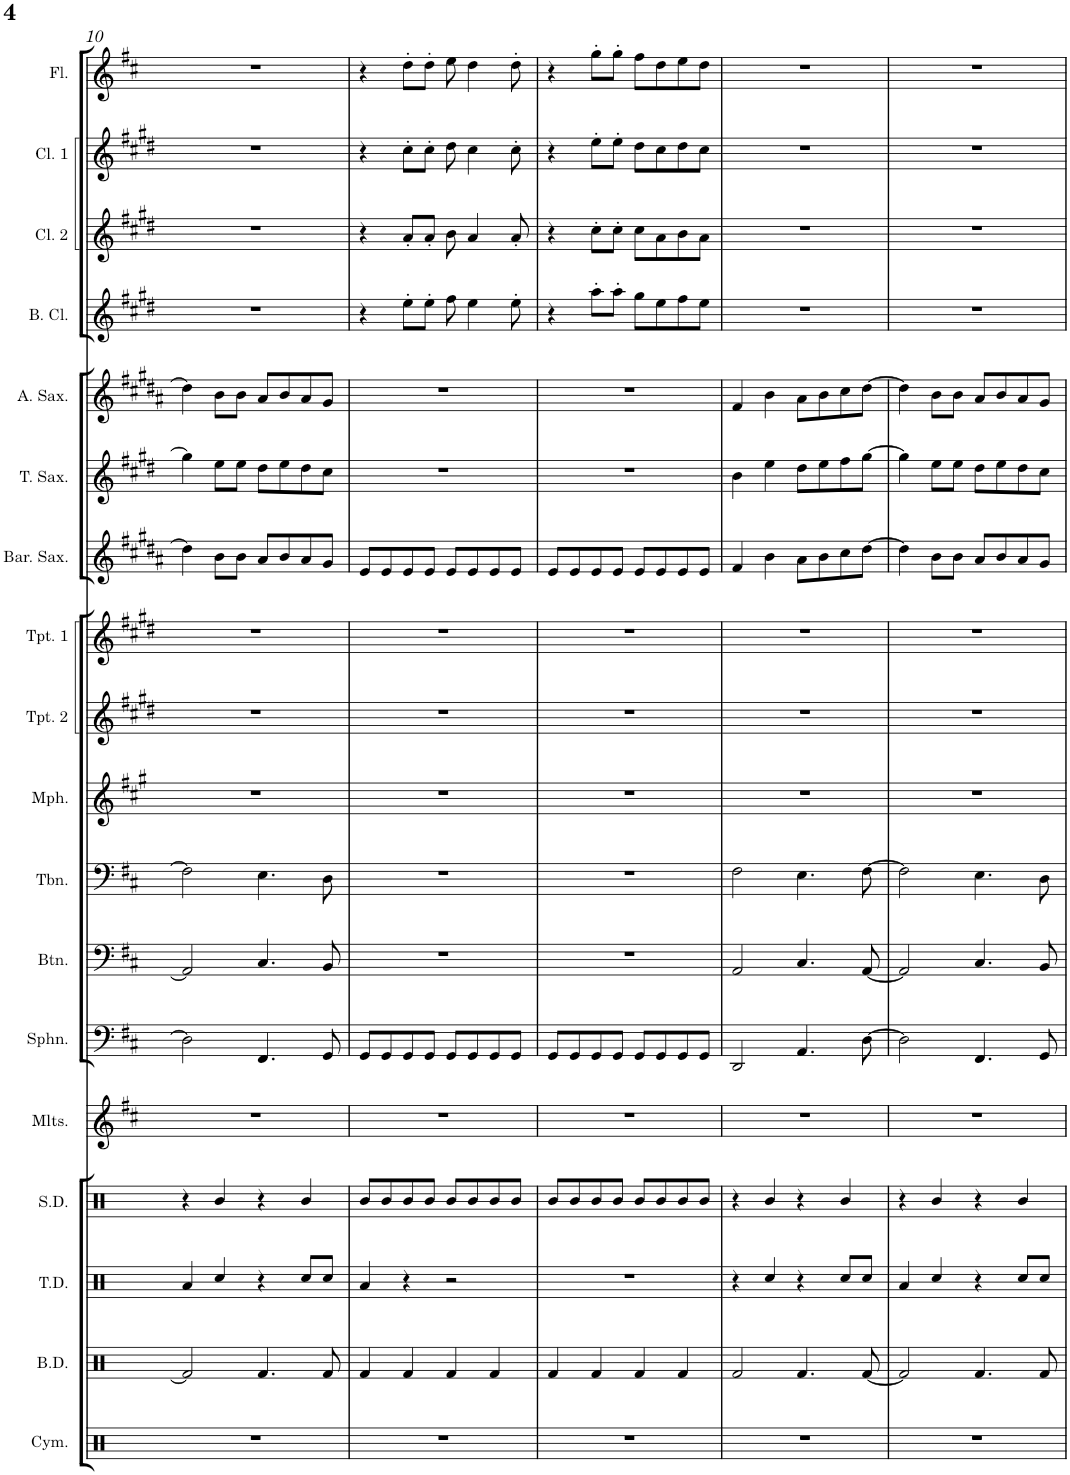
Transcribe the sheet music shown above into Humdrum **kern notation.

**kern	**kern	**kern	**kern	**kern	**kern	**kern	**kern	**kern	**kern	**kern	**kern	**kern	**kern	**kern	**kern	**kern	**kern
*part18	*part17	*part16	*part15	*part14	*part13	*part12	*part11	*part10	*part9	*part8	*part7	*part6	*part5	*part4	*part3	*part2	*part1
*staff18	*staff17	*staff16	*staff15	*staff14	*staff13	*staff12	*staff11	*staff10	*staff9	*staff8	*staff7	*staff6	*staff5	*staff4	*staff3	*staff2	*staff1
*I"Cymbals	*I"Bass Drums	*I"Tenor Drums	*I"Snare Drum	*I"Mallets	*I"Sousaphone	*I"Baritone	*I"Trombone	*I"Mellophone	*I"Trumpet 2	*I"Trumpet 1	*I"Baritone Sax	*I"Tenor Sax	*I"Alto Sax	*I"Bass Clarinet	*I"Clarinet 2	*I"Clarinet 1	*I"Flute
*I'Cym.	*I'B.D.	*I'T.D.	*I'S.D.	*I'Mlts.	*I'Sphn.	*I'Btn.	*I'Tbn.	*I'Mph.	*I'Tpt. 2	*I'Tpt. 1	*I'Bar. Sax.	*I'T. Sax.	*I'A. Sax.	*I'B. Cl.	*I'Cl. 2	*I'Cl. 1	*I'Fl.
!!LO:PB:g=z
*clefX	*clefX	*clefX	*clefX	*clefG2	*clefF4	*clefF4	*clefF4	*clefG2	*clefG2	*clefG2	*clefG2	*clefG2	*clefG2	*clefG2	*clefG2	*clefG2	*clefG2
*	*	*	*	*Trd-7c-12	*	*Trd4c7	*	*Trd4c7	*Trd1c2	*Trd1c2	*Trd12c21	*Trd8c14	*Trd5c9	*Trd8c14	*Trd1c2	*Trd1c2	*
*k[]	*k[]	*k[]	*k[]	*k[f#c#]	*k[f#c#]	*k[f#c#]	*k[f#c#]	*k[f#c#g#]	*k[f#c#g#d#]	*k[f#c#g#d#]	*k[f#c#g#d#a#]	*k[f#c#g#d#]	*k[f#c#g#d#a#]	*k[f#c#g#d#]	*k[f#c#g#d#]	*k[f#c#g#d#]	*k[f#c#]
*M4/4	*M4/4	*M4/4	*M4/4	*M4/4	*M4/4	*M4/4	*M4/4	*M4/4	*M4/4	*M4/4	*M4/4	*M4/4	*M4/4	*M4/4	*M4/4	*M4/4	*M4/4
=10	=10	=10	=10	=10	=10	=10	=10	=10	=10	=10	=10	=10	=10	=10	=10	=10	=10
1r	2Rf/]	4Ra/	4r	1r	2D\]	2AA/]	2F#\]	1r	1r	1r	4dd#\]	4gg#\]	4dd#\]	1r	1r	1r	1r
.	.	4Rcc/	4R/	.	.	.	.	.	.	.	8b\L	8ee\L	8b\L	.	.	.	.
.	.	.	.	.	.	.	.	.	.	.	8b\J	8ee\J	8b\J	.	.	.	.
.	4.Rf/	4r	4r	.	4.FF#/	4.C#/	4.E\	.	.	.	8a#/L	8dd#\L	8a#/L	.	.	.	.
.	.	.	.	.	.	.	.	.	.	.	8b/	8ee\	8b/	.	.	.	.
.	.	8Rcc/L	4R/	.	.	.	.	.	.	.	8a#/	8dd#\	8a#/	.	.	.	.
.	8Rf/	8Rcc/J	.	.	8GG/	8BB/	8D\	.	.	.	8g#/J	8cc#\J	8g#/J	.	.	.	.
=11	=11	=11	=11	=11	=11	=11	=11	=11	=11	=11	=11	=11	=11	=11	=11	=11	=11
1r	4Rf/	4Ra/	8R/L	1r	8GG/L	1r	1r	1r	1r	1r	8e/L	1r	1r	4r	4r	4r	4r
.	.	.	8R/	.	8GG/	.	.	.	.	.	8e/	.	.	.	.	.	.
.	4Rf/	4r	8R/	.	8GG/	.	.	.	.	.	8e/	.	.	8ee'\L	8a'/L	8cc#'\L	8dd'\L
.	.	.	8R/J	.	8GG/J	.	.	.	.	.	8e/J	.	.	8ee'\J	8a'/J	8cc#'\J	8dd'\J
.	4Rf/	2r	8R/L	.	8GG/L	.	.	.	.	.	8e/L	.	.	8ff#\	8b\	8dd#\	8ee\
.	.	.	8R/	.	8GG/	.	.	.	.	.	8e/	.	.	4ee\	4a/	4cc#\	4dd\
.	4Rf/	.	8R/	.	8GG/	.	.	.	.	.	8e/	.	.	.	.	.	.
.	.	.	8R/J	.	8GG/J	.	.	.	.	.	8e/J	.	.	8ee'\	8a'/	8cc#'\	8dd'\
=12	=12	=12	=12	=12	=12	=12	=12	=12	=12	=12	=12	=12	=12	=12	=12	=12	=12
1r	4Rf/	1r	8R/L	1r	8GG/L	1r	1r	1r	1r	1r	8e/L	1r	1r	4r	4r	4r	4r
.	.	.	8R/	.	8GG/	.	.	.	.	.	8e/	.	.	.	.	.	.
.	4Rf/	.	8R/	.	8GG/	.	.	.	.	.	8e/	.	.	8aa'\L	8cc#'\L	8ee'\L	8gg'\L
.	.	.	8R/J	.	8GG/J	.	.	.	.	.	8e/J	.	.	8aa'\J	8cc#'\J	8ee'\J	8gg'\J
.	4Rf/	.	8R/L	.	8GG/L	.	.	.	.	.	8e/L	.	.	8gg#\L	8cc#\L	8dd#\L	8ff#\L
.	.	.	8R/	.	8GG/	.	.	.	.	.	8e/	.	.	8ee\	8a\	8cc#\	8dd\
.	4Rf/	.	8R/	.	8GG/	.	.	.	.	.	8e/	.	.	8ff#\	8b\	8dd#\	8ee\
.	.	.	8R/J	.	8GG/J	.	.	.	.	.	8e/J	.	.	8ee\J	8a\J	8cc#\J	8dd\J
=13	=13	=13	=13	=13	=13	=13	=13	=13	=13	=13	=13	=13	=13	=13	=13	=13	=13
1r	2Rf/	4r	4r	1r	2DD/	2AA/	2F#\	1r	1r	1r	4f#/	4b\	4f#/	1r	1r	1r	1r
.	.	4Rcc/	4R/	.	.	.	.	.	.	.	4b\	4ee\	4b\	.	.	.	.
.	4.Rf/	4r	4r	.	4.AA/	4.C#/	4.E\	.	.	.	8a#\L	8dd#\L	8a#\L	.	.	.	.
.	.	.	.	.	.	.	.	.	.	.	8b\	8ee\	8b\	.	.	.	.
.	.	8Rcc/L	4R/	.	.	.	.	.	.	.	8cc#\	8ff#\	8cc#\	.	.	.	.
.	[8Rf/	8Rcc/J	.	.	[8D\	[8AA/	[8F#\	.	.	.	[8dd#\J	[8gg#\J	[8dd#\J	.	.	.	.
=14	=14	=14	=14	=14	=14	=14	=14	=14	=14	=14	=14	=14	=14	=14	=14	=14	=14
1r	2Rf/]	4Ra/	4r	1r	2D\]	2AA/]	2F#\]	1r	1r	1r	4dd#\]	4gg#\]	4dd#\]	1r	1r	1r	1r
.	.	4Rcc/	4R/	.	.	.	.	.	.	.	8b\L	8ee\L	8b\L	.	.	.	.
.	.	.	.	.	.	.	.	.	.	.	8b\J	8ee\J	8b\J	.	.	.	.
.	4.Rf/	4r	4r	.	4.FF#/	4.C#/	4.E\	.	.	.	8a#/L	8dd#\L	8a#/L	.	.	.	.
.	.	.	.	.	.	.	.	.	.	.	8b/	8ee\	8b/	.	.	.	.
.	.	8Rcc/L	4R/	.	.	.	.	.	.	.	8a#/	8dd#\	8a#/	.	.	.	.
.	8Rf/	8Rcc/J	.	.	8GG/	8BB/	8D\	.	.	.	8g#/J	8cc#\J	8g#/J	.	.	.	.
=	=	=	=	=	=	=	=	=	=	=	=	=	=	=	=	=	=
*-	*-	*-	*-	*-	*-	*-	*-	*-	*-	*-	*-	*-	*-	*-	*-	*-	*-
